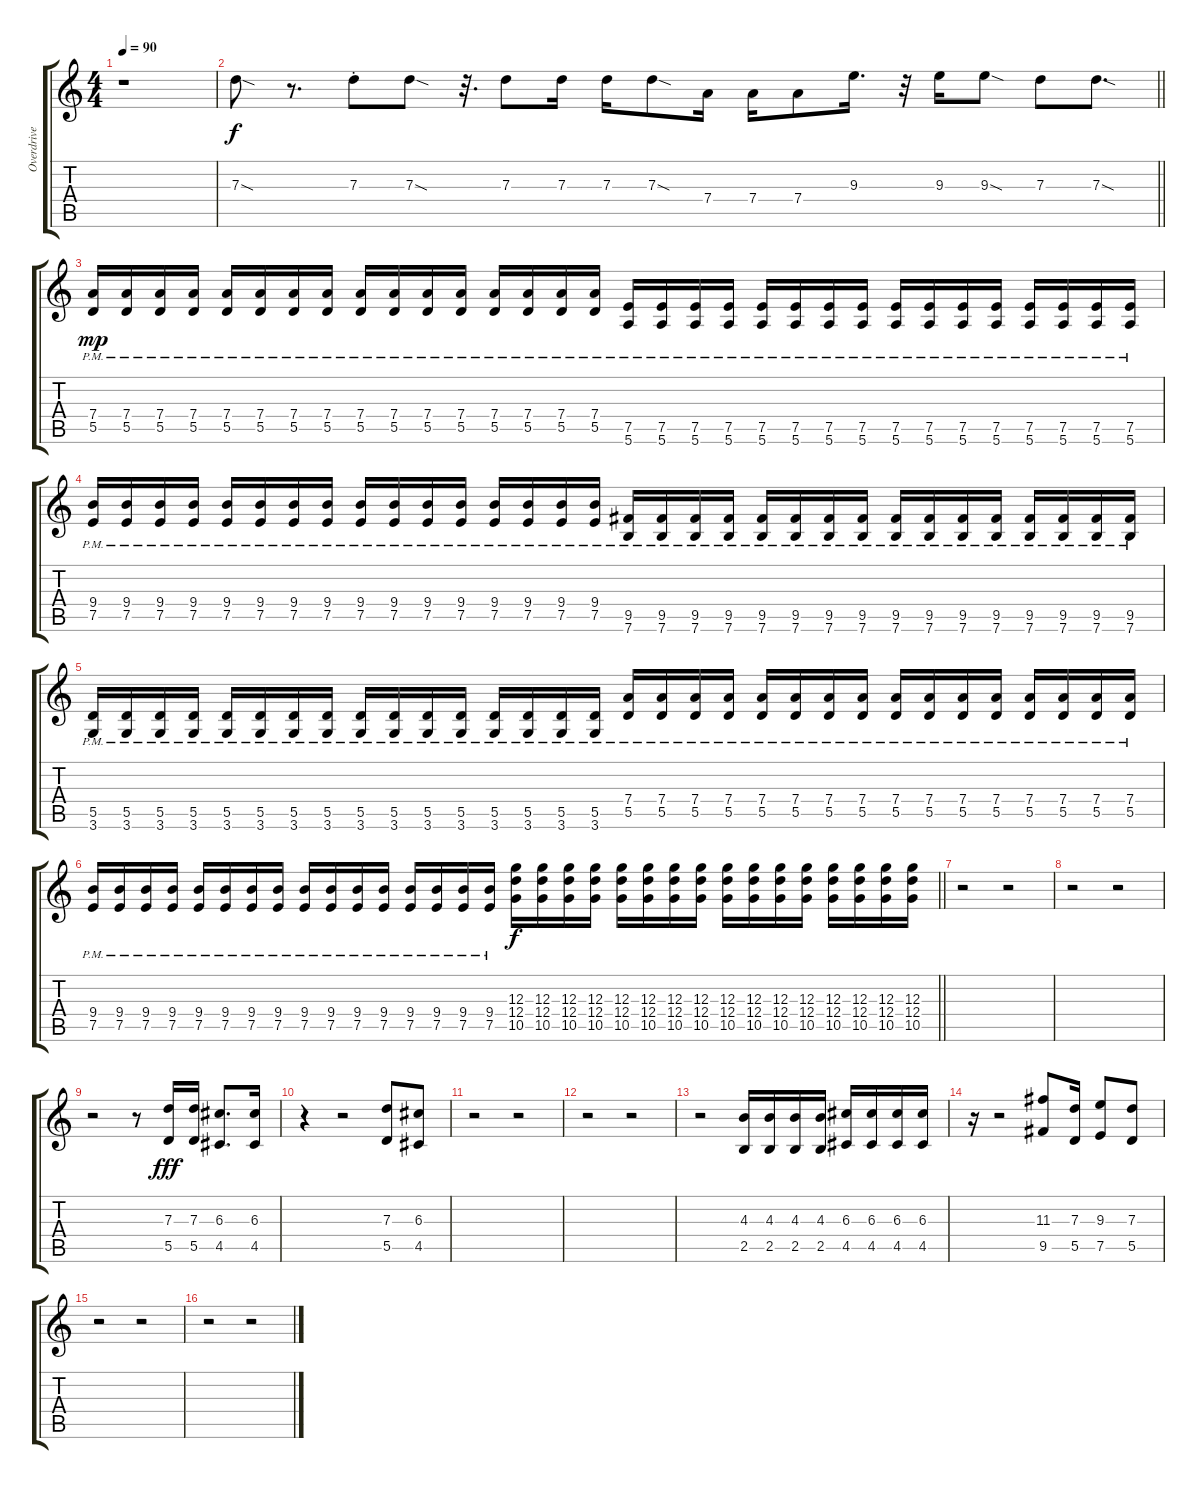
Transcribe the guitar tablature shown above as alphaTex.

\track ("Overdrive" "Overdrive") {instrument overdrivenguitar}
\staff {score tabs}
\tuning (E4 B3 G3 D3 A2 E2) {hide}
\ts (4 4)
\tempo 90
\clef g2
\ks c
r.1{dy f instrument overdrivenguitar} |
\barLineRight lightlight
7.3{sod}.8 r.8{d} 7.3{st}.8 7.3{sod}.8 r.32{d} 7.3.8 7.3.16 7.3.16 7.3{sod}.8 7.4.16 7.4.16 7.4.8 9.3.16{d} r.32 9.3.16 9.3{sod}.8 7.3.8 7.3{sod}.8{d} |
(7.4{pm} 5.5{pm}).16{dy mp} (7.4{pm} 5.5{pm}).16 (7.4{pm} 5.5{pm}).16 (7.4{pm} 5.5{pm}).16 (7.4{pm} 5.5{pm}).16 (7.4{pm} 5.5{pm}).16 (7.4{pm} 5.5{pm}).16 (7.4{pm} 5.5{pm}).16 (7.4{pm} 5.5{pm}).16 (7.4{pm} 5.5{pm}).16 (7.4{pm} 5.5{pm}).16 (7.4{pm} 5.5{pm}).16 (7.4{pm} 5.5{pm}).16 (7.4{pm} 5.5{pm}).16 (7.4{pm} 5.5{pm}).16 (7.4{pm} 5.5{pm}).16 (7.5{pm} 5.6{pm}).16 (7.5{pm} 5.6{pm}).16 (7.5{pm} 5.6{pm}).16 (7.5{pm} 5.6{pm}).16 (7.5{pm} 5.6{pm}).16 (7.5{pm} 5.6{pm}).16 (7.5{pm} 5.6{pm}).16 (7.5{pm} 5.6{pm}).16 (7.5{pm} 5.6{pm}).16 (7.5{pm} 5.6{pm}).16 (7.5{pm} 5.6{pm}).16 (7.5{pm} 5.6{pm}).16 (7.5{pm} 5.6{pm}).16 (7.5{pm} 5.6{pm}).16 (7.5{pm} 5.6{pm}).16 (7.5{pm} 5.6{pm}).16 |
(9.4{pm} 7.5{pm}).16 (9.4{pm} 7.5{pm}).16 (9.4{pm} 7.5{pm}).16 (9.4{pm} 7.5{pm}).16 (9.4{pm} 7.5{pm}).16 (9.4{pm} 7.5{pm}).16 (9.4{pm} 7.5{pm}).16 (9.4{pm} 7.5{pm}).16 (9.4{pm} 7.5{pm}).16 (9.4{pm} 7.5{pm}).16 (9.4{pm} 7.5{pm}).16 (9.4{pm} 7.5{pm}).16 (9.4{pm} 7.5{pm}).16 (9.4{pm} 7.5{pm}).16 (9.4{pm} 7.5{pm}).16 (9.4{pm} 7.5{pm}).16 (9.5{pm} 7.6{pm}).16 (9.5{pm} 7.6{pm}).16 (9.5{pm} 7.6{pm}).16 (9.5{pm} 7.6{pm}).16 (9.5{pm} 7.6{pm}).16 (9.5{pm} 7.6{pm}).16 (9.5{pm} 7.6{pm}).16 (9.5{pm} 7.6{pm}).16 (9.5{pm} 7.6{pm}).16 (9.5{pm} 7.6{pm}).16 (9.5{pm} 7.6{pm}).16 (9.5{pm} 7.6{pm}).16 (9.5{pm} 7.6{pm}).16 (9.5{pm} 7.6{pm}).16 (9.5{pm} 7.6{pm}).16 (9.5{pm} 7.6{pm}).16 |
(5.5{pm} 3.6{pm}).16 (5.5{pm} 3.6{pm}).16 (5.5{pm} 3.6{pm}).16 (5.5{pm} 3.6{pm}).16 (5.5{pm} 3.6{pm}).16 (5.5{pm} 3.6{pm}).16 (5.5{pm} 3.6{pm}).16 (5.5{pm} 3.6{pm}).16 (5.5{pm} 3.6{pm}).16 (5.5{pm} 3.6{pm}).16 (5.5{pm} 3.6{pm}).16 (5.5{pm} 3.6{pm}).16 (5.5{pm} 3.6{pm}).16 (5.5{pm} 3.6{pm}).16 (5.5{pm} 3.6{pm}).16 (5.5{pm} 3.6{pm}).16 (7.4{pm} 5.5{pm}).16 (7.4{pm} 5.5{pm}).16 (7.4{pm} 5.5{pm}).16 (7.4{pm} 5.5{pm}).16 (7.4{pm} 5.5{pm}).16 (7.4{pm} 5.5{pm}).16 (7.4{pm} 5.5{pm}).16 (7.4{pm} 5.5{pm}).16 (7.4{pm} 5.5{pm}).16 (7.4{pm} 5.5{pm}).16 (7.4{pm} 5.5{pm}).16 (7.4{pm} 5.5{pm}).16 (7.4{pm} 5.5{pm}).16 (7.4{pm} 5.5{pm}).16 (7.4{pm} 5.5{pm}).16 (7.4{pm} 5.5{pm}).16 |
\barLineRight lightlight
(9.4{pm} 7.5{pm}).16 (9.4{pm} 7.5{pm}).16 (9.4{pm} 7.5{pm}).16 (9.4{pm} 7.5{pm}).16 (9.4{pm} 7.5{pm}).16 (9.4{pm} 7.5{pm}).16 (9.4{pm} 7.5{pm}).16 (9.4{pm} 7.5{pm}).16 (9.4{pm} 7.5{pm}).16 (9.4{pm} 7.5{pm}).16 (9.4{pm} 7.5{pm}).16 (9.4{pm} 7.5{pm}).16 (9.4{pm} 7.5{pm}).16 (9.4{pm} 7.5{pm}).16 (9.4{pm} 7.5{pm}).16 (9.4{pm} 7.5{pm}).16 (12.3 12.4 10.5).16{dy f} (12.3 12.4 10.5).16 (12.3 12.4 10.5).16 (12.3 12.4 10.5).16 (12.3 12.4 10.5).16 (12.3 12.4 10.5).16 (12.3 12.4 10.5).16 (12.3 12.4 10.5).16 (12.3 12.4 10.5).16 (12.3 12.4 10.5).16 (12.3 12.4 10.5).16 (12.3 12.4 10.5).16 (12.3 12.4 10.5).16 (12.3 12.4 10.5).16 (12.3 12.4 10.5).16 (12.3 12.4 10.5).16 |
r.2 r.2 |
r.2 r.2 |
r.2 r.8 (7.3 5.5).16{dy fff} (7.3 5.5).16 (6.3 4.5).8{d} (6.3 4.5).16 |
r.4 r.2 (7.3 5.5).8 (6.3 4.5).8 |
r.2 r.2 |
r.2 r.2 |
r.2 (4.3 2.5).16 (4.3 2.5).16 (4.3 2.5).16 (4.3 2.5).16 (6.3 4.5).16 (6.3 4.5).16 (6.3 4.5).16 (6.3 4.5).16 |
r.16 r.2 (11.3 9.5).8 (7.3 5.5).16 (9.3 7.5).8 (7.3 5.5).8 |
r.2 r.2 |
r.2 r.2
